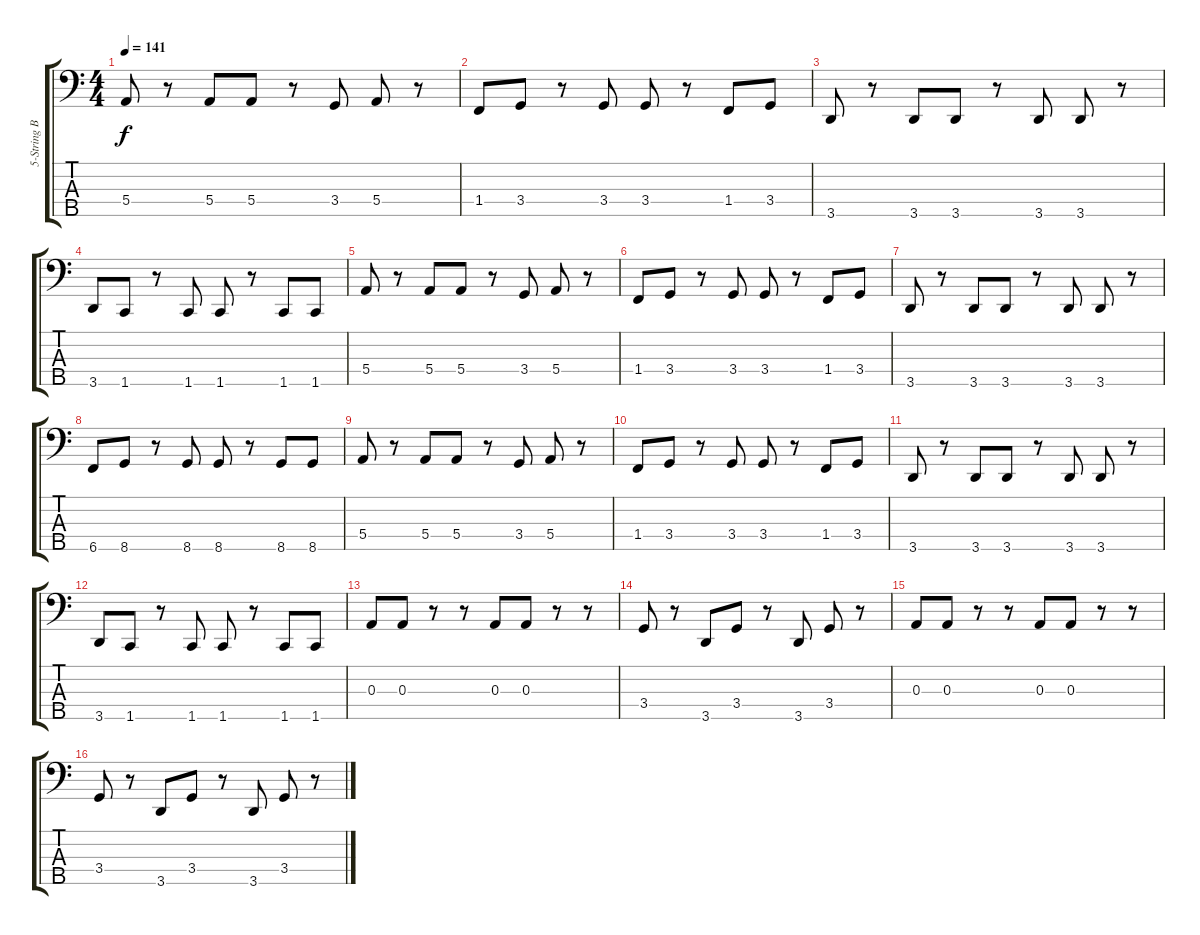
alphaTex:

\track ("5-String Bass" "5-String B") {instrument electricbasspick}
\staff {score tabs}
\tuning (G2 D2 A1 E1 B0) {hide}
\ts (4 4)
\tempo 141
\clef f4
\ks c
5.4.8{dy f} r.8 5.4.8 5.4.8 r.8 3.4.8 5.4.8 r.8 |
1.4.8 3.4.8 r.8 3.4.8 3.4.8 r.8 1.4.8 3.4.8 |
3.5.8 r.8 3.5.8 3.5.8 r.8 3.5.8 3.5.8 r.8 |
3.5.8 1.5.8 r.8 1.5.8 1.5.8 r.8 1.5.8 1.5.8 |
5.4.8 r.8 5.4.8 5.4.8 r.8 3.4.8 5.4.8 r.8 |
1.4.8 3.4.8 r.8 3.4.8 3.4.8 r.8 1.4.8 3.4.8 |
3.5.8 r.8 3.5.8 3.5.8 r.8 3.5.8 3.5.8 r.8 |
6.5.8 8.5.8 r.8 8.5.8 8.5.8 r.8 8.5.8 8.5.8 |
5.4.8 r.8 5.4.8 5.4.8 r.8 3.4.8 5.4.8 r.8 |
1.4.8 3.4.8 r.8 3.4.8 3.4.8 r.8 1.4.8 3.4.8 |
3.5.8 r.8 3.5.8 3.5.8 r.8 3.5.8 3.5.8 r.8 |
3.5.8 1.5.8 r.8 1.5.8 1.5.8 r.8 1.5.8 1.5.8 |
0.3.8 0.3.8 r.8 r.8 0.3.8 0.3.8 r.8 r.8 |
3.4.8 r.8 3.5.8 3.4.8 r.8 3.5.8 3.4.8 r.8 |
0.3.8 0.3.8 r.8 r.8 0.3.8 0.3.8 r.8 r.8 |
3.4.8 r.8 3.5.8 3.4.8 r.8 3.5.8 3.4.8 r.8
